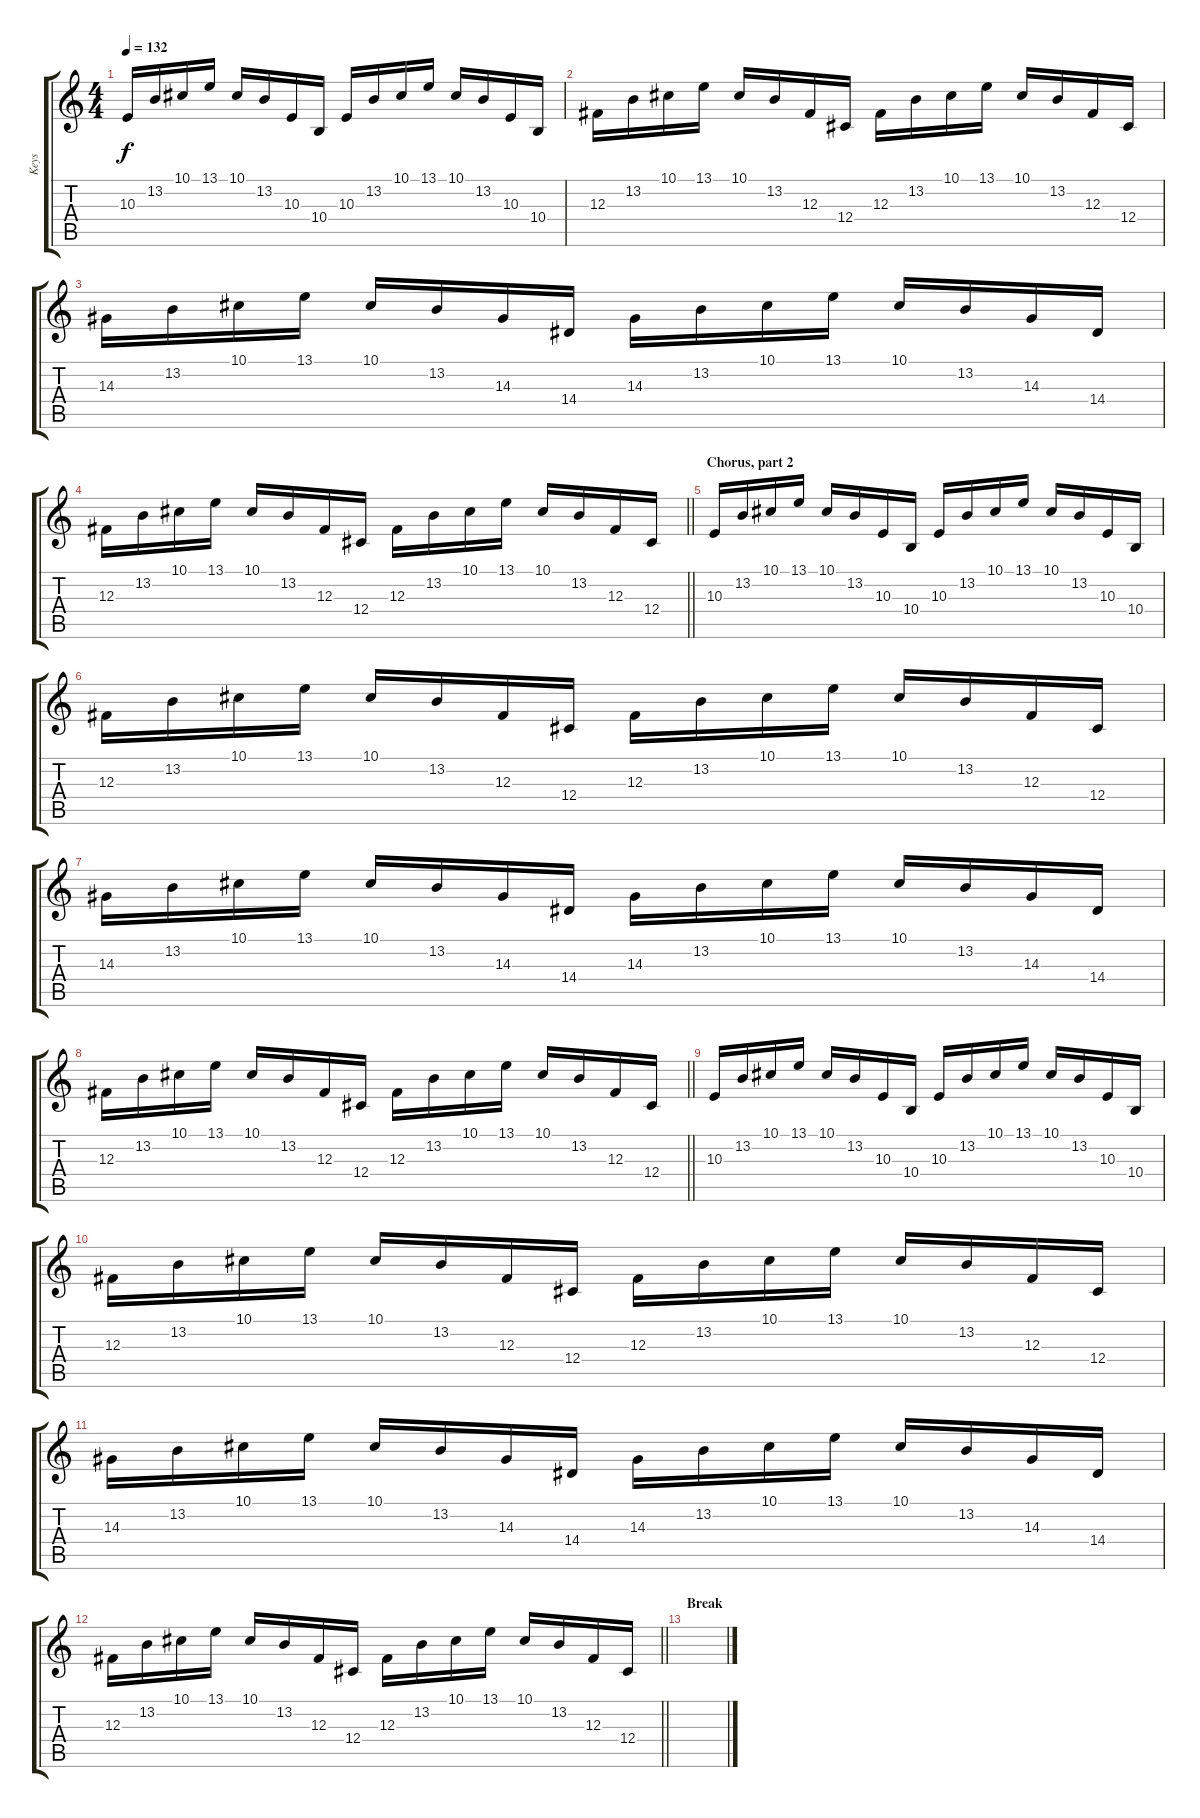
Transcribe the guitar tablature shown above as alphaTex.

\track ("Keys" "Keys") {instrument lead8bassandlead}
\staff {score tabs}
\tuning (Eb4 Bb3 Gb3 Db3 Ab2 Db2) {hide}
\ts (4 4)
\tempo 132
\clef g2
\ks c
10.3.16{dy f} 13.2.16 10.1.16 13.1.16 10.1.16 13.2.16 10.3.16 10.4.16 10.3.16 13.2.16 10.1.16 13.1.16 10.1.16 13.2.16 10.3.16 10.4.16 |
12.3.16 13.2.16 10.1.16 13.1.16 10.1.16 13.2.16 12.3.16 12.4.16 12.3.16 13.2.16 10.1.16 13.1.16 10.1.16 13.2.16 12.3.16 12.4.16 |
14.3.16 13.2.16 10.1.16 13.1.16 10.1.16 13.2.16 14.3.16 14.4.16 14.3.16 13.2.16 10.1.16 13.1.16 10.1.16 13.2.16 14.3.16 14.4.16 |
\barLineRight lightlight
12.3.16 13.2.16 10.1.16 13.1.16 10.1.16 13.2.16 12.3.16 12.4.16 12.3.16 13.2.16 10.1.16 13.1.16 10.1.16 13.2.16 12.3.16 12.4.16 |
\section ("" "Chorus, part 2")
10.3.16 13.2.16 10.1.16 13.1.16 10.1.16 13.2.16 10.3.16 10.4.16 10.3.16 13.2.16 10.1.16 13.1.16 10.1.16 13.2.16 10.3.16 10.4.16 |
12.3.16 13.2.16 10.1.16 13.1.16 10.1.16 13.2.16 12.3.16 12.4.16 12.3.16 13.2.16 10.1.16 13.1.16 10.1.16 13.2.16 12.3.16 12.4.16 |
14.3.16 13.2.16 10.1.16 13.1.16 10.1.16 13.2.16 14.3.16 14.4.16 14.3.16 13.2.16 10.1.16 13.1.16 10.1.16 13.2.16 14.3.16 14.4.16 |
\barLineRight lightlight
12.3.16 13.2.16 10.1.16 13.1.16 10.1.16 13.2.16 12.3.16 12.4.16 12.3.16 13.2.16 10.1.16 13.1.16 10.1.16 13.2.16 12.3.16 12.4.16 |
10.3.16 13.2.16 10.1.16 13.1.16 10.1.16 13.2.16 10.3.16 10.4.16 10.3.16 13.2.16 10.1.16 13.1.16 10.1.16 13.2.16 10.3.16 10.4.16 |
12.3.16 13.2.16 10.1.16 13.1.16 10.1.16 13.2.16 12.3.16 12.4.16 12.3.16 13.2.16 10.1.16 13.1.16 10.1.16 13.2.16 12.3.16 12.4.16 |
14.3.16 13.2.16 10.1.16 13.1.16 10.1.16 13.2.16 14.3.16 14.4.16 14.3.16 13.2.16 10.1.16 13.1.16 10.1.16 13.2.16 14.3.16 14.4.16 |
\barLineRight lightlight
12.3.16 13.2.16 10.1.16 13.1.16 10.1.16 13.2.16 12.3.16 12.4.16 12.3.16 13.2.16 10.1.16 13.1.16 10.1.16 13.2.16 12.3.16 12.4.16 |
\section ("" "Break")
